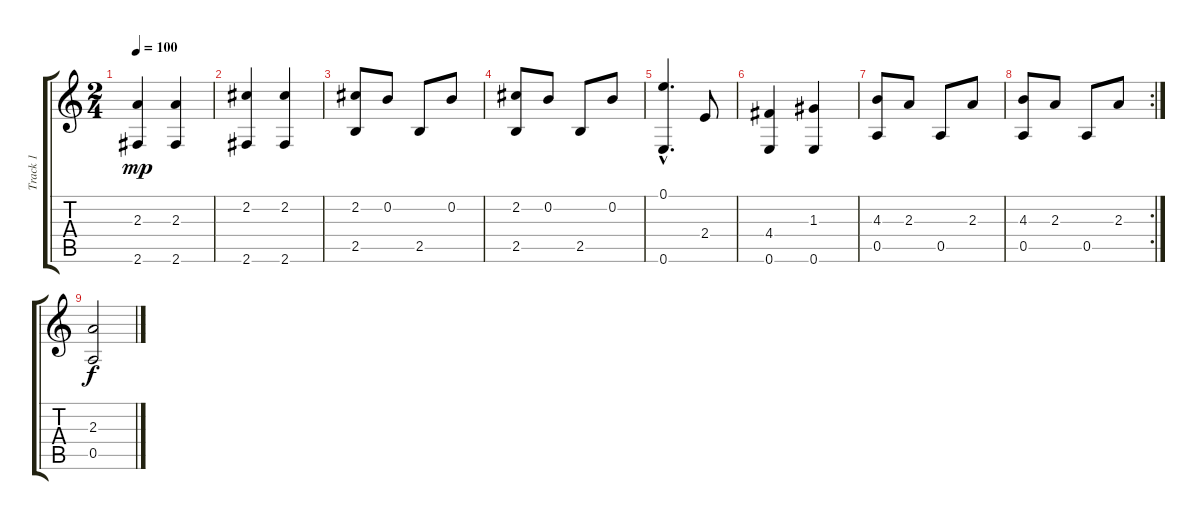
\track ("Track 1" "Track 1") {instrument acousticguitarnylon}
\staff {score tabs}
\tuning (E4 B3 G3 D3 A2 E2) {hide}
\ts (2 4)
\tempo 100
\clef g2
\ks c
(2.3 2.6).4{dy mp} (2.3 2.6).4 |
(2.2 2.6).4 (2.2 2.6).4 |
(2.2 2.5).8 0.2.8 2.5.8 0.2.8 |
(2.2 2.5).8 0.2.8 2.5.8 0.2.8 |
(0.1{hac} 0.6).4{d} 2.4.8 |
(4.4 0.6).4 (1.3 0.6).4 |
(4.3 0.5).8 2.3.8 0.5.8 2.3.8 |
\rc 2
(4.3 0.5).8 2.3.8 0.5.8 2.3.8 |
(2.3 0.5).2{dy f}
